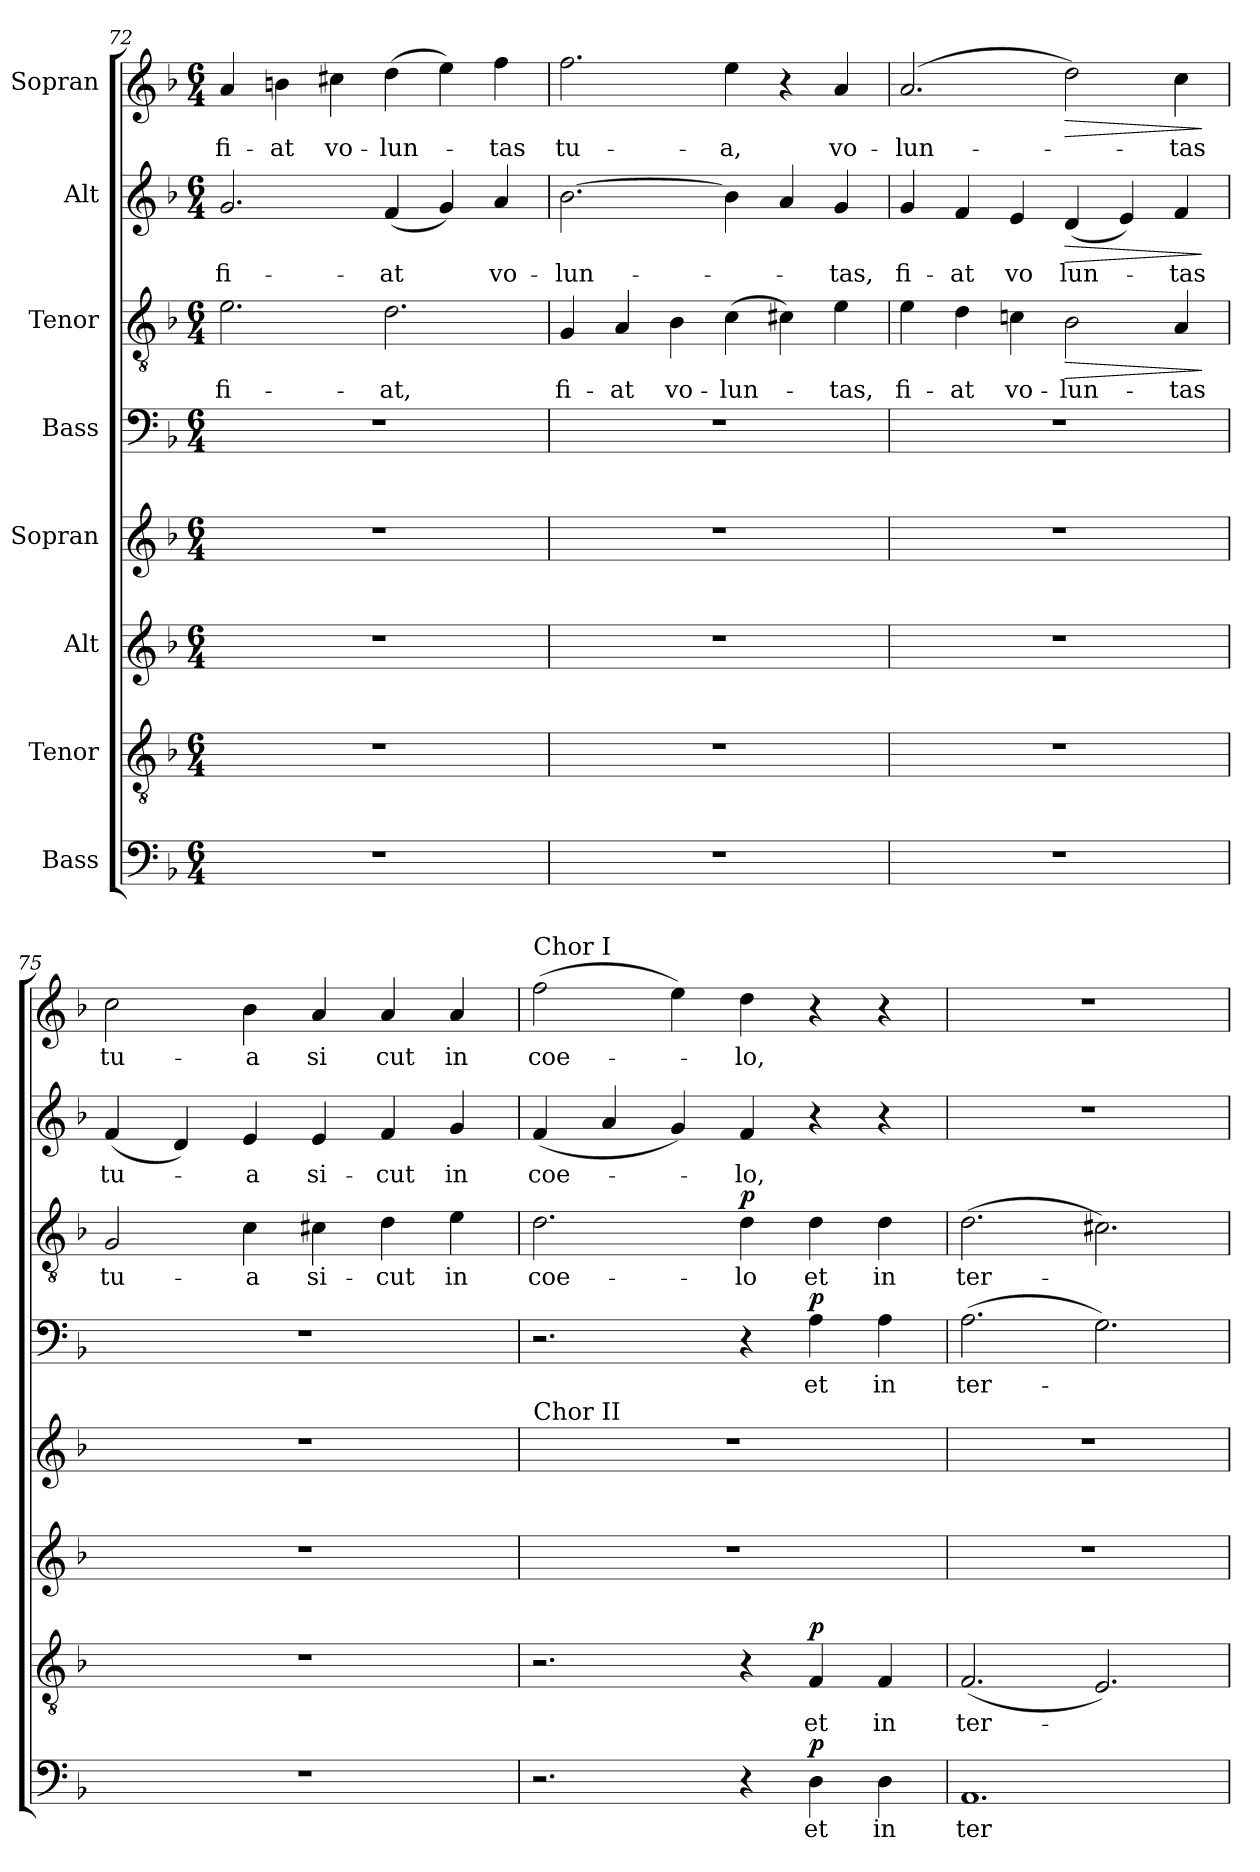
**kern	**text	**dynam	**kern	**text	**dynam	**kern	**kern	**kern	**text	**dynam	**kern	**text	**dynam	**kern	**text	**dynam	**kern	**text	**dynam
*part8	*part8	*part8	*part7	*part7	*part7	*part6	*part5	*part4	*part4	*part4	*part3	*part3	*part3	*part2	*part2	*part2	*part1	*part1	*part1
*staff8	*staff8	*staff8	*staff7	*staff7	*staff7	*staff6	*staff5	*staff4	*staff4	*staff4	*staff3	*staff3	*staff3	*staff2	*staff2	*staff2	*staff1	*staff1	*staff1
*I"Bass	*	*	*I"Tenor	*	*	*I"Alt	*I"Sopran	*I"Bass	*	*	*I"Tenor	*	*	*I"Alt	*	*	*I"Sopran	*	*
!!LO:LB:g=z
*clefF4	*	*	*clefGv2	*	*	*clefG2	*clefG2	*clefF4	*	*	*clefGv2	*	*	*clefG2	*	*	*clefG2	*	*
*k[b-]	*	*	*k[b-]	*	*	*k[b-]	*k[b-]	*k[b-]	*	*	*k[b-]	*	*	*k[b-]	*	*	*k[b-]	*	*
*M6/4	*	*	*M6/4	*	*	*M6/4	*M6/4	*M6/4	*	*	*M6/4	*	*	*M6/4	*	*	*M6/4	*	*
=72	=72	=72	=72	=72	=72	=72	=72	=72	=72	=72	=72	=72	=72	=72	=72	=72	=72	=72	=72
!	!	!	!	!	!	!	!	!	!	!	!	!LO:LY:b	!	!	!LO:LY:b	!	!	!LO:LY:b	!
1.r	.	.	1.r	.	.	1.r	1.r	1.r	.	.	2.e\	fi-	.	2.g/	fi-	.	4a/	fi-	.
!	!	!	!	!	!	!	!	!	!	!	!	!	!	!	!	!	!	!LO:LY:b	!
.	.	.	.	.	.	.	.	.	.	.	.	.	.	.	.	.	4bn\	-at	.
!	!	!	!	!	!	!	!	!	!	!	!	!	!	!	!	!	!	!LO:LY:b	!
.	.	.	.	.	.	.	.	.	.	.	.	.	.	.	.	.	4cc#X\	vo-	.
!	!	!	!	!	!	!	!	!	!	!	!	!LO:LY:b	!	!	!LO:LY:b	!	!	!LO:LY:b	!
.	.	.	.	.	.	.	.	.	.	.	2.d\	-at,	.	(4f/	-at	.	(4dd\	-lun-	.
.	.	.	.	.	.	.	.	.	.	.	.	.	.	4g/)	.	.	4ee\)	.	.
!	!	!	!	!	!	!	!	!	!	!	!	!	!	!	!LO:LY:b	!	!	!LO:LY:b	!
.	.	.	.	.	.	.	.	.	.	.	.	.	.	4a/	vo-	.	4ff\	-tas	.
=73	=73	=73	=73	=73	=73	=73	=73	=73	=73	=73	=73	=73	=73	=73	=73	=73	=73	=73	=73
!	!	!	!	!	!	!	!	!	!	!	!	!LO:LY:b	!	!	!LO:LY:b	!	!	!LO:LY:b	!
1.r	.	.	1.r	.	.	1.r	1.r	1.r	.	.	4G/	fi-	.	[2.b-\	-lun-	.	2.ff\	tu-	.
!	!	!	!	!	!	!	!	!	!	!	!	!LO:LY:b	!	!	!	!	!	!	!
.	.	.	.	.	.	.	.	.	.	.	4A/	-at	.	.	.	.	.	.	.
!	!	!	!	!	!	!	!	!	!	!	!	!LO:LY:b	!	!	!	!	!	!	!
.	.	.	.	.	.	.	.	.	.	.	4B-\	vo-	.	.	.	.	.	.	.
!	!	!	!	!	!	!	!	!	!	!	!	!LO:LY:b	!	!	!	!	!	!LO:LY:b	!
.	.	.	.	.	.	.	.	.	.	.	(4c\	-lun-	.	4b-\]	.	.	4ee\	-a,	.
.	.	.	.	.	.	.	.	.	.	.	4c#X\)	.	.	4a/	.	.	4r	.	.
!	!	!	!	!	!	!	!	!	!	!	!	!LO:LY:b	!	!	!LO:LY:b	!	!	!LO:LY:b	!
.	.	.	.	.	.	.	.	.	.	.	4e\	-tas,	.	4g/	-tas,	.	4a/	vo-	.
=74	=74	=74	=74	=74	=74	=74	=74	=74	=74	=74	=74	=74	=74	=74	=74	=74	=74	=74	=74
!	!	!	!	!	!	!	!	!	!	!	!	!LO:LY:b	!	!	!LO:LY:b	!	!	!LO:LY:b	!
1.r	.	.	1.r	.	.	1.r	1.r	1.r	.	.	4e\	fi-	.	4g/	fi-	.	(2.a/	-lun-	.
!	!	!	!	!	!	!	!	!	!	!	!	!LO:LY:b	!	!	!LO:LY:b	!	!	!	!
.	.	.	.	.	.	.	.	.	.	.	4d\	-at	.	4f/	-at	.	.	.	.
!	!	!	!	!	!	!	!	!	!	!	!	!LO:LY:b	!	!	!LO:LY:b	!	!	!	!
.	.	.	.	.	.	.	.	.	.	.	4cn\	vo-	.	4e/	vo	.	.	.	.
!	!	!	!	!	!	!	!	!	!	!	!	!LO:LY:b	!LO:HP:b	!	!LO:LY:b	!LO:HP:b	!	!	!LO:HP:b
.	.	.	.	.	.	.	.	.	.	.	2B-\	-lun-	>	(4d/	lun-	>	2dd\)	.	>
.	.	.	.	.	.	.	.	.	.	.	.	.	.	4e/)	.	.	.	.	.
!	!	!	!	!	!	!	!	!	!	!	!	!LO:LY:b	!	!	!LO:LY:b	!	!	!LO:LY:b	!
.	.	.	.	.	.	.	.	.	.	.	4A/	-tas	.	4f/	-tas	.	4cc\	-tas	.
.	.	.	.	.	.	.	.	.	.	.	.	.	]	.	.	]	.	.	]
=75	=75	=75	=75	=75	=75	=75	=75	=75	=75	=75	=75	=75	=75	=75	=75	=75	=75	=75	=75
!	!	!	!	!	!	!	!	!	!	!	!	!LO:LY:b	!	!	!LO:LY:b	!	!	!LO:LY:b	!
1.r	.	.	1.r	.	.	1.r	1.r	1.r	.	.	2G/	tu-	.	(4f/	tu-	.	2cc\	tu-	.
.	.	.	.	.	.	.	.	.	.	.	.	.	.	4d/)	.	.	.	.	.
!	!	!	!	!	!	!	!	!	!	!	!	!LO:LY:b	!	!	!LO:LY:b	!	!	!LO:LY:b	!
.	.	.	.	.	.	.	.	.	.	.	4c\	-a	.	4e/	-a	.	4b-\	-a	.
!	!	!	!	!	!	!	!	!	!	!	!	!LO:LY:b	!	!	!LO:LY:b	!	!	!LO:LY:b	!
.	.	.	.	.	.	.	.	.	.	.	4c#X\	si-	.	4e/	si-	.	4a/	si	.
!	!	!	!	!	!	!	!	!	!	!	!	!LO:LY:b	!	!	!LO:LY:b	!	!	!LO:LY:b	!
.	.	.	.	.	.	.	.	.	.	.	4d\	-cut	.	4f/	-cut	.	4a/	cut	.
!	!	!	!	!	!	!	!	!	!	!	!	!LO:LY:b	!	!	!LO:LY:b	!	!	!LO:LY:b	!
.	.	.	.	.	.	.	.	.	.	.	4e\	in	.	4g/	in	.	4a/	in	.
!!LO:LB:g=z
=76	=76	=76	=76	=76	=76	=76	=76	=76	=76	=76	=76	=76	=76	=76	=76	=76	=76	=76	=76
!	!	!	!	!	!	!	!	!	!	!	!	!	!	!	!	!	!LO:TX:a:t=Chor I	!	!
!	!	!	!	!	!	!	!LO:TX:a:t=Chor II	!	!	!	!	!	!	!	!	!	!	!	!
!	!	!	!	!	!	!	!	!	!	!	!	!LO:LY:b	!	!	!LO:LY:b	!	!	!LO:LY:b	!
2.r	.	.	2.r	.	.	1.r	1.r	2.r	.	.	2.d\	coe-	.	(4f/	coe-	.	(2ff\	coe-	.
.	.	.	.	.	.	.	.	.	.	.	.	.	.	4a/	.	.	.	.	.
.	.	.	.	.	.	.	.	.	.	.	.	.	.	4g/)	.	.	4ee\)	.	.
!	!	!	!	!	!	!	!	!	!	!	!	!LO:LY:b	!LO:DY:a	!	!LO:LY:b	!	!	!LO:LY:b	!
4r	.	.	4r	.	.	.	.	4r	.	.	4d\	-lo	p	4f/	-lo,	.	4dd\	-lo,	.
!	!LO:LY:b	!LO:DY:a	!	!LO:LY:b	!LO:DY:a	!	!	!	!LO:LY:b	!LO:DY:a	!	!LO:LY:b	!	!	!	!	!	!	!
4D\	et	p	4F/	et	p	.	.	4A\	et	p	4d\	et	.	4r	.	.	4r	.	.
!	!LO:LY:b	!	!	!LO:LY:b	!	!	!	!	!LO:LY:b	!	!	!LO:LY:b	!	!	!	!	!	!	!
4D\	in	.	4F/	in	.	.	.	4A\	in	.	4d\	in	.	4r	.	.	4r	.	.
=77	=77	=77	=77	=77	=77	=77	=77	=77	=77	=77	=77	=77	=77	=77	=77	=77	=77	=77	=77
!	!LO:LY:b	!	!	!LO:LY:b	!	!	!	!	!LO:LY:b	!	!	!LO:LY:b	!	!	!	!	!	!	!
1.AA	ter-	.	(2.F/	ter-	.	1.r	1.r	(2.A\	ter-	.	(2.d\	ter-	.	1.r	.	.	1.r	.	.
.	.	.	2.E/)	.	.	.	.	2.G\)	.	.	2.c#X\)	.	.	.	.	.	.	.	.
=	=	=	=	=	=	=	=	=	=	=	=	=	=	=	=	=	=	=	=
*-	*-	*-	*-	*-	*-	*-	*-	*-	*-	*-	*-	*-	*-	*-	*-	*-	*-	*-	*-
